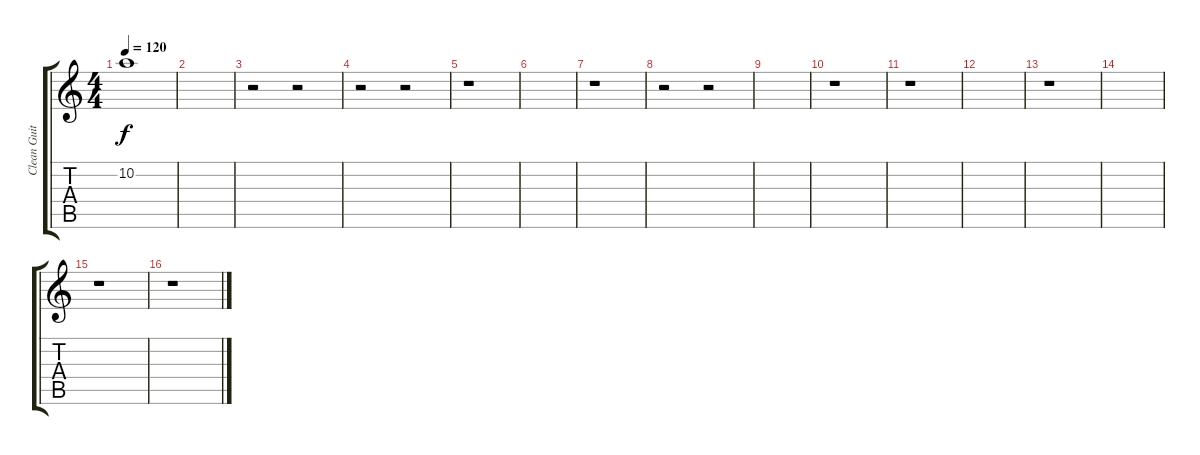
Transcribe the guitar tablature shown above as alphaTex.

\track ("Clean Guitar" "Clean Guit") {instrument acousticguitarnylon}
\staff {score tabs}
\tuning (E4 B3 G3 D3 A2 E2) {hide}
\ts (4 4)
\tempo 120
\clef g2
\ks c
10.2.1{dy f} |
|
r.2 r.2 |
r.2 r.2 |
r.1 |
|
r.1 |
r.2 r.2 |
|
r.1 |
r.1 |
|
r.1 |
|
r.1 |
r.1
